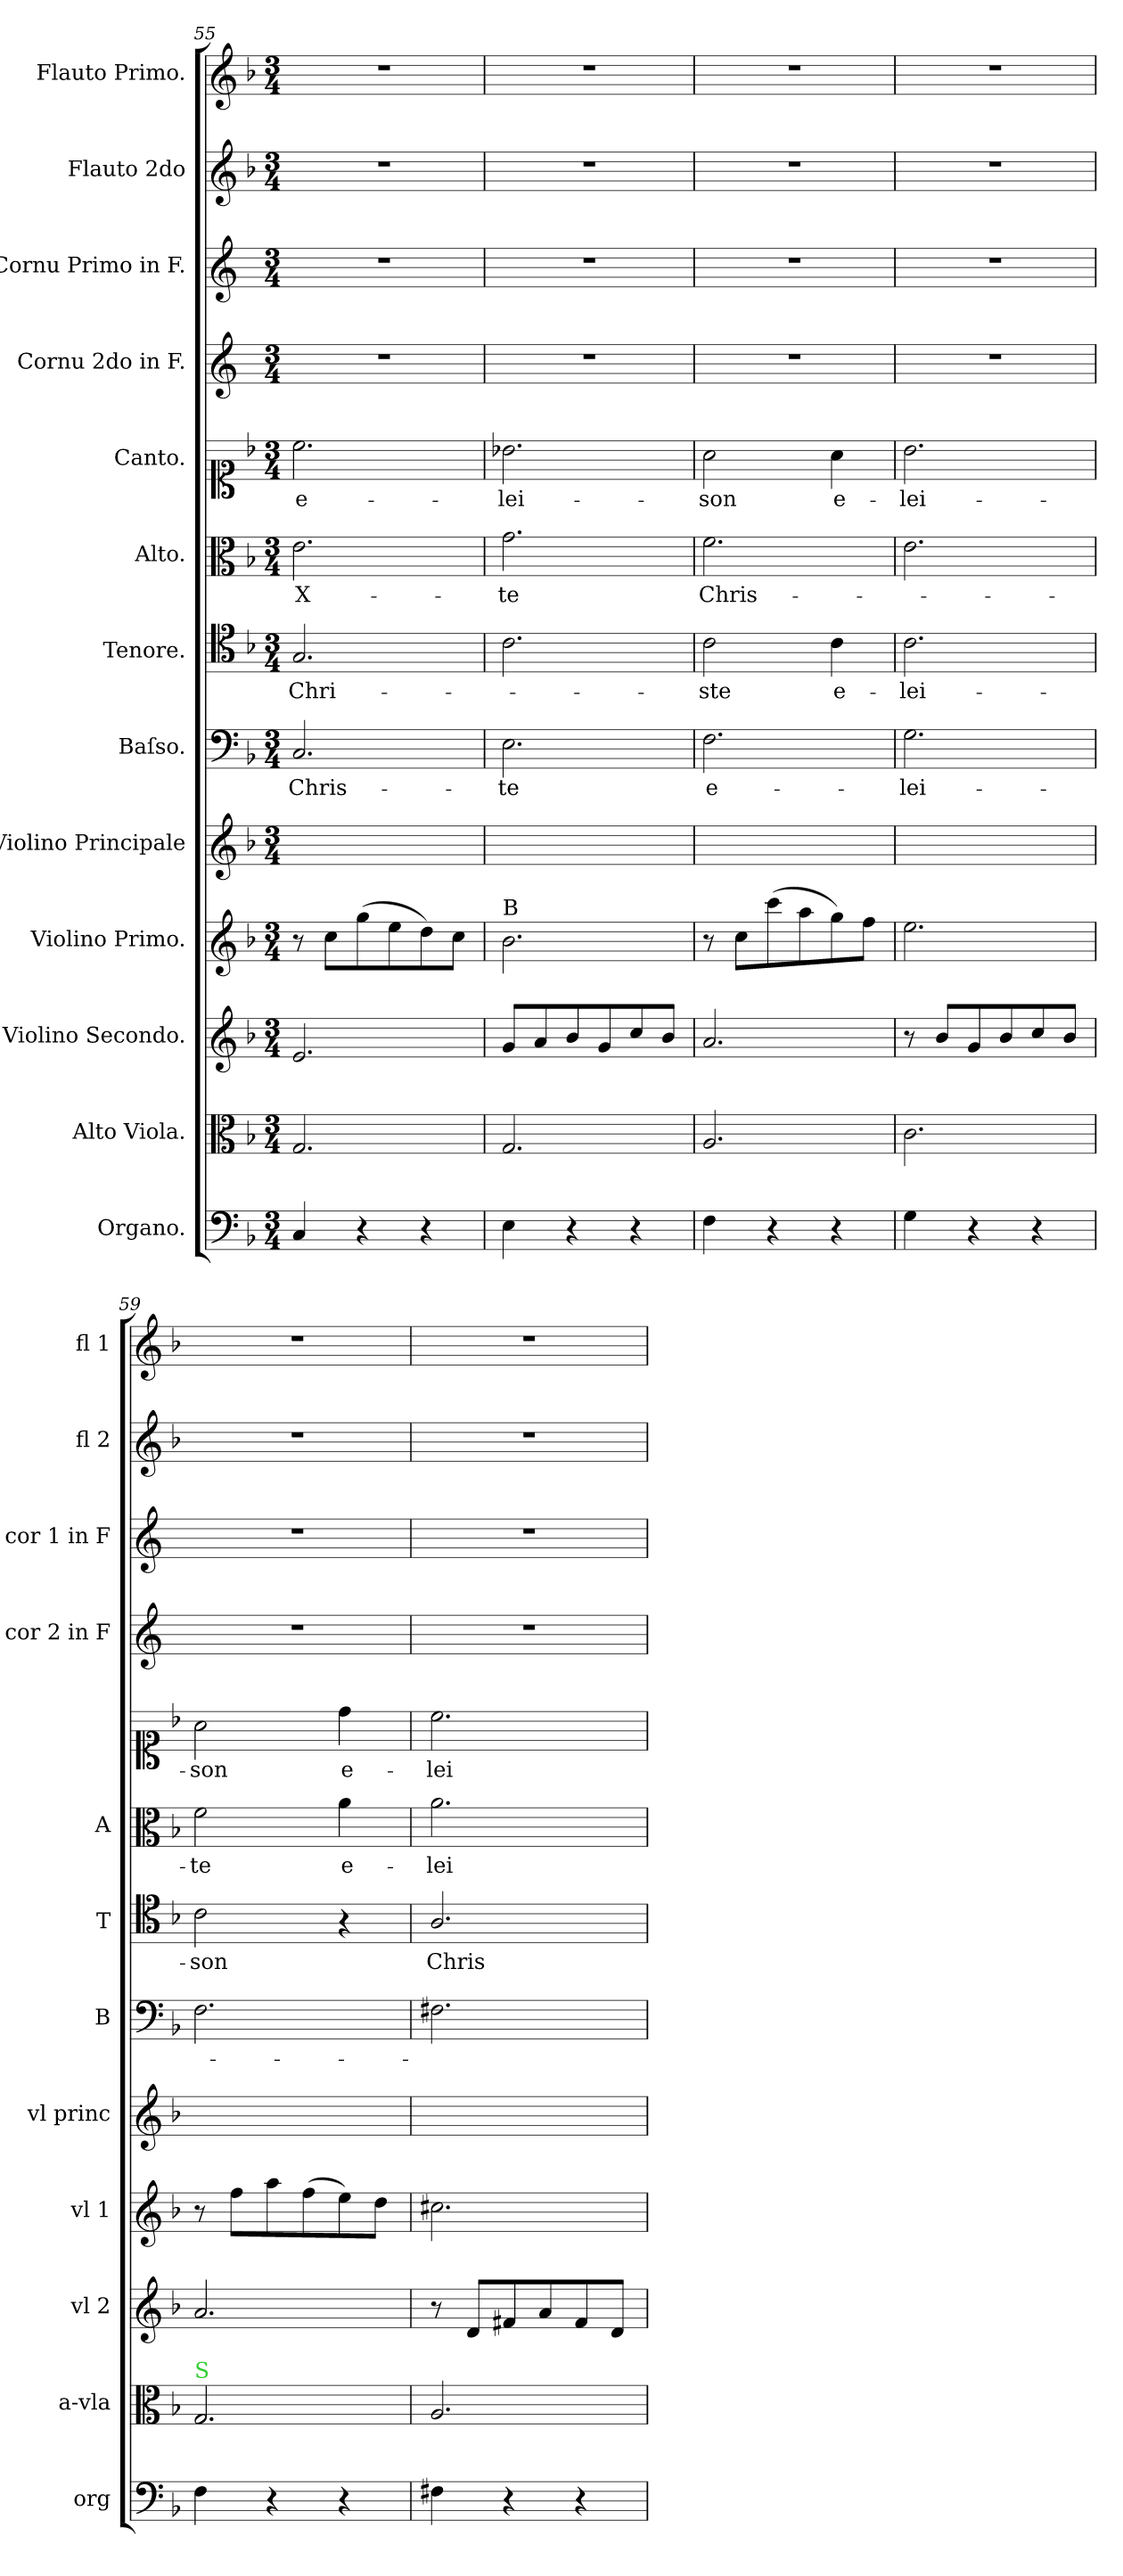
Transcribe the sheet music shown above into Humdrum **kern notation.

**kern	**kern	**kern	**kern	**kern	**kern	**text	**kern	**text	**kern	**text	**kern	**text	**kern	**kern	**kern	**kern
*part13	*part12	*part11	*part10	*part9	*part8	*part8	*part7	*part7	*part6	*part6	*part5	*part5	*part4	*part3	*part2	*part1
*staff13	*staff12	*staff11	*staff10	*staff9	*staff8	*staff8	*staff7	*staff7	*staff6	*staff6	*staff5	*staff5	*staff4	*staff3	*staff2	*staff1
*I"Organo.	*I"Alto Viola.	*I"Violino Secondo.	*I"Violino Primo.	*I"Violino Principale	*I"Baſso.	*	*I"Tenore.	*	*I"Alto.	*	*I"Canto.	*	*I"Cornu 2do in F.	*I"Cornu Primo in F.	*I"Flauto 2do	*I"Flauto Primo.
*I'org	*I'a-vla	*I'vl 2	*I'vl 1	*I'vl princ	*I'B	*	*I'T	*	*I'A	*	*	*	*I'cor 2 in F	*I'cor 1 in F	*I'fl 2	*I'fl 1
*clefF4	*clefC3	*clefG2	*clefG2	*clefG2	*clefF4	*	*clefC4	*	*clefC3	*	*clefC1	*	*clefG2	*clefG2	*clefG2	*clefG2
*	*	*	*	*	*	*	*	*	*	*	*	*	*ITrd4c7	*ITrd4c7	*	*
*k[b-]	*k[b-]	*k[b-]	*k[b-]	*k[b-]	*k[b-]	*	*k[b-]	*	*k[b-]	*	*k[b-]	*	*k[b-]	*k[b-]	*k[b-]	*k[b-]
*F:	*F:	*F:	*F:	*F:	*F:	*	*F:	*	*F:	*	*F:	*	*F:	*F:	*F:	*F:
*M3/4	*M3/4	*M3/4	*M3/4	*M3/4	*M3/4	*	*M3/4	*	*M3/4	*	*M3/4	*	*M3/4	*M3/4	*M3/4	*M3/4
=55	=55	=55	=55	=55	=55	=55	=55	=55	=55	=55	=55	=55	=55	=55	=55	=55
!	!	!	!	!	!	!LO:LY:i	!	!LO:LY:i	!	!LO:LY:i	!	!	!	!	!	!
4C/	2.G/	2.e/	8r	2.ryy	2.C/	Chris-	2.G/	Chri-	2.e\	X-	2.cc\	e-	2.r	2.r	2.r	2.r
.	.	.	8cc\L	.	.	.	.	.	.	.	.	.	.	.	.	.
4r	.	.	(8gg\	.	.	.	.	.	.	.	.	.	.	.	.	.
.	.	.	8ee\	.	.	.	.	.	.	.	.	.	.	.	.	.
4r	.	.	8dd\)	.	.	.	.	.	.	.	.	.	.	.	.	.
.	.	.	8cc\J	.	.	.	.	.	.	.	.	.	.	.	.	.
=56	=56	=56	=56	=56	=56	=56	=56	=56	=56	=56	=56	=56	=56	=56	=56	=56
!	!	!	!LO:TX:a:t=B	!	!	!	!	!	!	!	!	!	!	!	!	!
!	!	!	!	!	!	!LO:LY:i	!	!	!	!LO:LY:i	!	!	!	!	!	!
4E\	2.G/	8g/L	2.b-\	2.ryy	2.E\	-te	2.c\	.	2.g\	-te	2.b-X\	-lei-	2.r	2.r	2.r	2.r
.	.	8a/	.	.	.	.	.	.	.	.	.	.	.	.	.	.
4r	.	8b-/	.	.	.	.	.	.	.	.	.	.	.	.	.	.
.	.	8g/	.	.	.	.	.	.	.	.	.	.	.	.	.	.
4r	.	8cc/	.	.	.	.	.	.	.	.	.	.	.	.	.	.
.	.	8b-/J	.	.	.	.	.	.	.	.	.	.	.	.	.	.
=57	=57	=57	=57	=57	=57	=57	=57	=57	=57	=57	=57	=57	=57	=57	=57	=57
!	!	!	!	!	!	!	!	!LO:LY:i	!	!	!	!	!	!	!	!
4F\	2.A/	2.a/	8r	2.ryy	2.F\	e-	2c\	-ste	2.f\	Chris-	2a\	-son	2.r	2.r	2.r	2.r
.	.	.	8cc\L	.	.	.	.	.	.	.	.	.	.	.	.	.
4r	.	.	(8ccc\	.	.	.	.	.	.	.	.	.	.	.	.	.
.	.	.	8aa\	.	.	.	.	.	.	.	.	.	.	.	.	.
4r	.	.	8gg\)	.	.	.	4c\	e-	.	.	4a\	e-	.	.	.	.
.	.	.	8ff\J	.	.	.	.	.	.	.	.	.	.	.	.	.
=58	=58	=58	=58	=58	=58	=58	=58	=58	=58	=58	=58	=58	=58	=58	=58	=58
4G\	2.c\	8r	2.ee\	2.ryy	2.G\	-lei-	2.c\	-lei-	2.e\	.	2.b-\	-lei-	2.r	2.r	2.r	2.r
.	.	8b-/L	.	.	.	.	.	.	.	.	.	.	.	.	.	.
4r	.	8g/	.	.	.	.	.	.	.	.	.	.	.	.	.	.
.	.	8b-/	.	.	.	.	.	.	.	.	.	.	.	.	.	.
4r	.	8cc/	.	.	.	.	.	.	.	.	.	.	.	.	.	.
.	.	8b-/J	.	.	.	.	.	.	.	.	.	.	.	.	.	.
=59	=59	=59	=59	=59	=59	=59	=59	=59	=59	=59	=59	=59	=59	=59	=59	=59
!	!LO:TX:a:color=limegreen:t=S	!	!	!	!	!	!	!	!	!	!	!	!	!	!	!
4F\	2.G/	2.a/	8r	2.ryy	2.F\	.	2c\	-son	2f\	-te	2a\	-son	2.r	2.r	2.r	2.r
.	.	.	8ff\L	.	.	.	.	.	.	.	.	.	.	.	.	.
4r	.	.	8aa\	.	.	.	.	.	.	.	.	.	.	.	.	.
.	.	.	(8ff\	.	.	.	.	.	.	.	.	.	.	.	.	.
!	!	!	!	!	!	!	!	!	!	!	!	!LO:LY:i	!	!	!	!
4r	.	.	8ee\)	.	.	.	4r	.	4a\	e-	4dd\	e-	.	.	.	.
.	.	.	8dd\J	.	.	.	.	.	.	.	.	.	.	.	.	.
=60	=60	=60	=60	=60	=60	=60	=60	=60	=60	=60	=60	=60	=60	=60	=60	=60
!	!	!	!	!	!	!	!	!	!	!	!	!LO:LY:i	!	!	!	!
4F#X\	2.A/	8r	2.cc#X\	2.ryy	2.F#X\	.	2.A/	Chris-	2.a\	-lei-	2.cc\	-lei-	2.r	2.r	2.r	2.r
.	.	8d/L	.	.	.	.	.	.	.	.	.	.	.	.	.	.
4r	.	8f#X/	.	.	.	.	.	.	.	.	.	.	.	.	.	.
.	.	8a/	.	.	.	.	.	.	.	.	.	.	.	.	.	.
4r	.	8f#/	.	.	.	.	.	.	.	.	.	.	.	.	.	.
.	.	8d/J	.	.	.	.	.	.	.	.	.	.	.	.	.	.
=	=	=	=	=	=	=	=	=	=	=	=	=	=	=	=	=
*-	*-	*-	*-	*-	*-	*-	*-	*-	*-	*-	*-	*-	*-	*-	*-	*-
